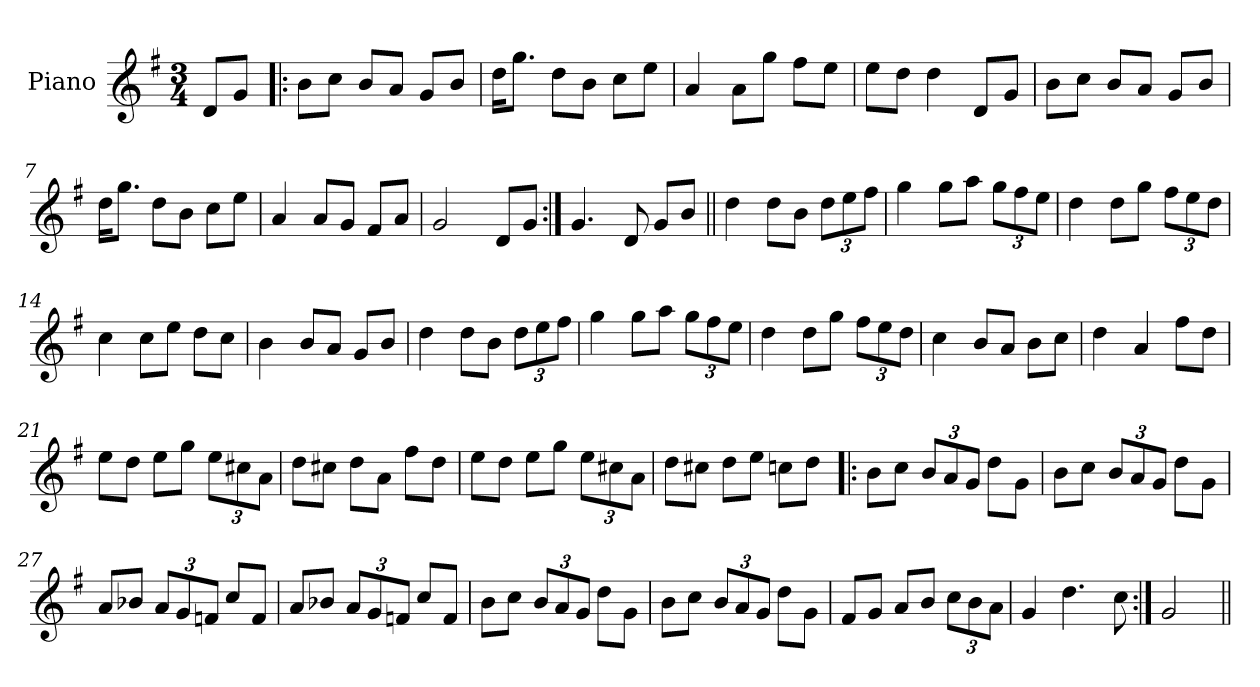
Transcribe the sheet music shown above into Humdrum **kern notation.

**kern
*part1
*staff1
*I"Piano
*I'Pno
*clefG2
*k[f#]
*G:
*M3/4
=1
8d/L
8g/J
=2!|:
8b\L
8cc\J
8b/L
8a/J
8g/L
8b/J
=3
16dd\KL
8.gg\J
8dd\L
8b\J
8cc\L
8ee\J
=4
4a/
8a\L
8gg\J
8ff#\L
8ee\J
=5
8ee\L
8dd\J
4dd\
8d/L
8g/J
=6
8b\L
8cc\J
8b/L
8a/J
8g/L
8b/J
=7
16dd\KL
8.gg\J
8dd\L
8b\J
8cc\L
8ee\J
=8
4a/
8a/L
8g/J
8f#/L
8a/J
=9
2g/
8d/L
8g/J
=10:|!
4.g/
8d/
8g/L
8b/J
=11||
4dd\
8dd\L
8b\J
12dd\L
12ee\
12ff#\J
=12
4gg\
8gg\L
8aa\J
12gg\L
12ff#\
12ee\J
=13
4dd\
8dd\L
8gg\J
12ff#\L
12ee\
12dd\J
=14
4cc\
8cc\L
8ee\J
8dd\L
8cc\J
=15
4b\
8b/L
8a/J
8g/L
8b/J
=16
4dd\
8dd\L
8b\J
12dd\L
12ee\
12ff#\J
=17
4gg\
8gg\L
8aa\J
12gg\L
12ff#\
12ee\J
=18
4dd\
8dd\L
8gg\J
12ff#\L
12ee\
12dd\J
=19
4cc\
8b/L
8a/J
8b\L
8cc\J
=20
4dd\
4a/
8ff#\L
8dd\J
=21
8ee\L
8dd\J
8ee\L
8gg\J
12ee\L
12cc#X\
12a\J
=22
8dd\L
8cc#X\J
8dd\L
8a\J
8ff#\L
8dd\J
=23
8ee\L
8dd\J
8ee\L
8gg\J
12ee\L
12cc#X\
12a\J
=24
8dd\L
8cc#X\J
8dd\L
8ee\J
8ccn\L
8dd\J
=25!|:
8b\L
8cc\J
12b/L
12a/
12g/J
8dd\L
8g\J
=26
8b\L
8cc\J
12b/L
12a/
12g/J
8dd\L
8g\J
=27
8a/L
8b-X/J
12a/L
12g/
12fn/J
8cc/L
8f/J
=28
8a/L
8b-X/J
12a/L
12g/
12fn/J
8cc/L
8f/J
=29
8b\L
8cc\J
12b/L
12a/
12g/J
8dd\L
8g\J
=30
8b\L
8cc\J
12b/L
12a/
12g/J
8dd\L
8g\J
=31
8f#/L
8g/J
8a/L
8b/J
12cc\L
12b\
12a\J
=32
4g/
4.dd\
8cc\
=33:|!
2g/
=||
*-
